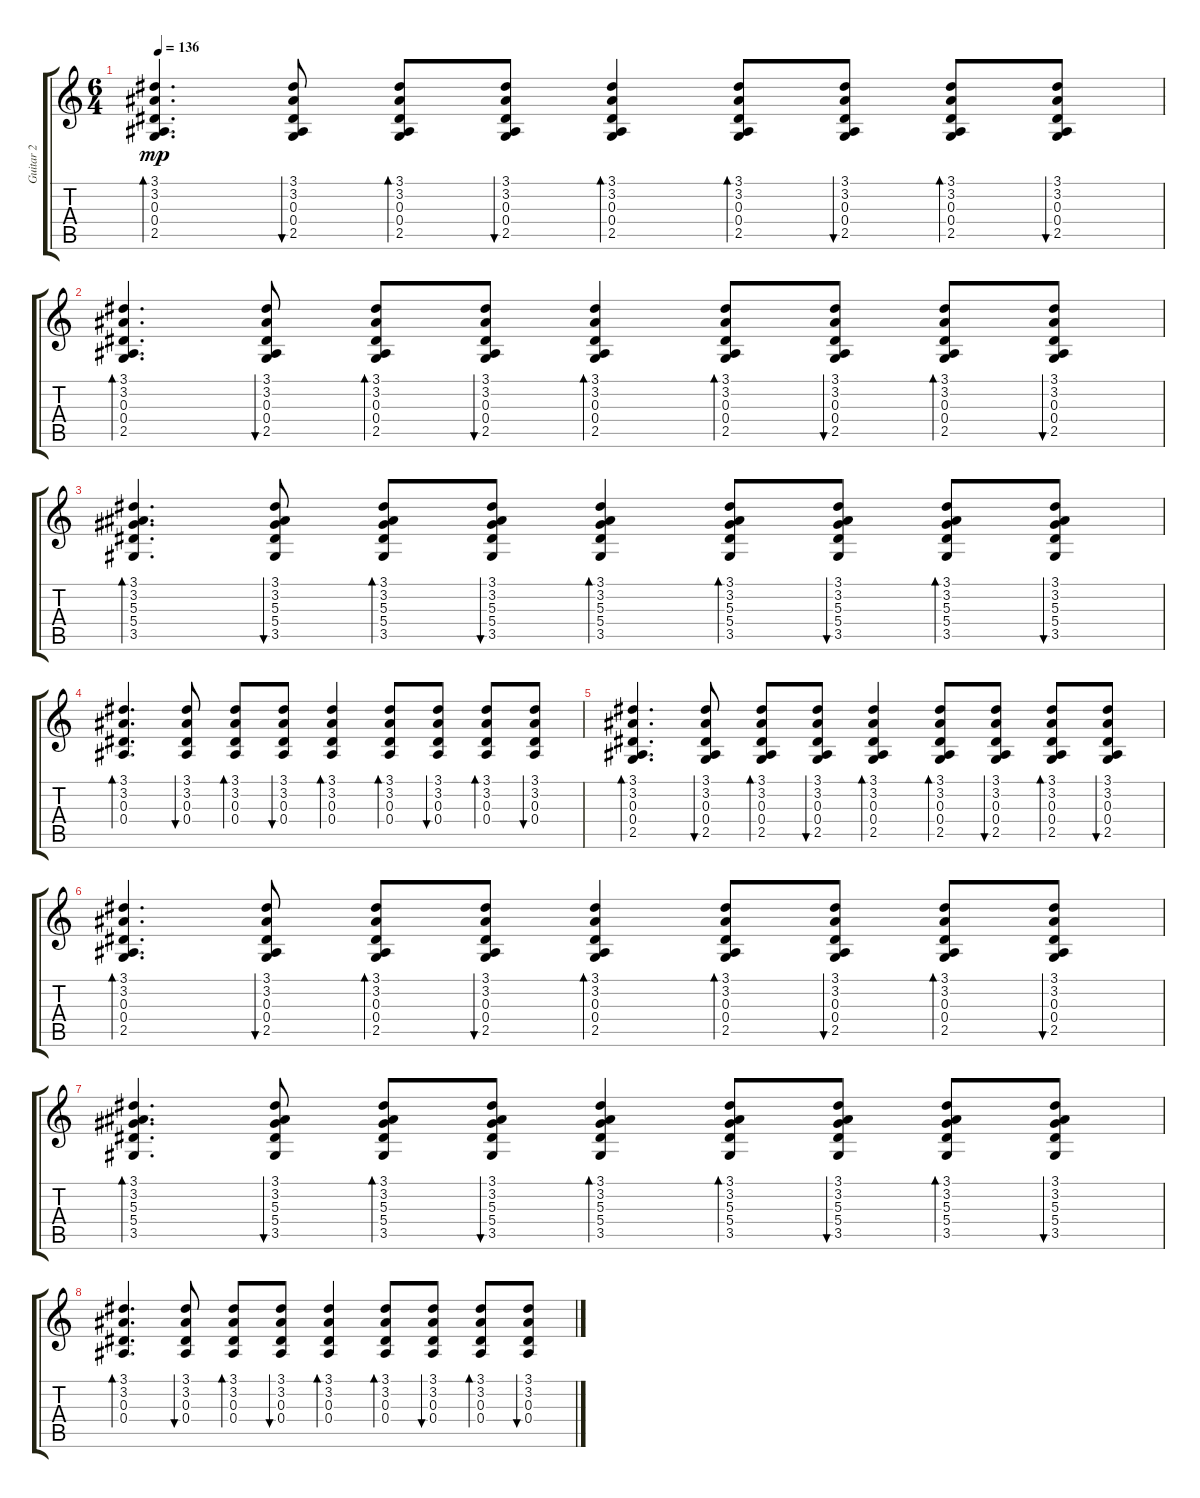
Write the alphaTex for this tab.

\track ("Guitar 2" "Guitar 2") {instrument distortionguitar}
\staff {score tabs}
\tuning (C4 G3 Eb3 Bb2 F2 C2) {hide}
\ts (6 4)
\tempo 136
\clef g2
\ks c
(3.1 3.2 0.3 0.4 2.5).4{d bd 120 dy mp} (3.1 3.2 0.3 0.4 2.5).8{bu 60} (3.1 3.2 0.3 0.4 2.5).8{bd 60} (3.1 3.2 0.3 0.4 2.5).8{bu 60} (3.1 3.2 0.3 0.4 2.5).4{bd 120} (3.1 3.2 0.3 0.4 2.5).8{bd 60} (3.1 3.2 0.3 0.4 2.5).8{bu 60} (3.1 3.2 0.3 0.4 2.5).8{bd 60} (3.1 3.2 0.3 0.4 2.5).8{bu 60} |
(3.1 3.2 0.3 0.4 2.5).4{d bd 120} (3.1 3.2 0.3 0.4 2.5).8{bu 60} (3.1 3.2 0.3 0.4 2.5).8{bd 60} (3.1 3.2 0.3 0.4 2.5).8{bu 60} (3.1 3.2 0.3 0.4 2.5).4{bd 120} (3.1 3.2 0.3 0.4 2.5).8{bd 60} (3.1 3.2 0.3 0.4 2.5).8{bu 60} (3.1 3.2 0.3 0.4 2.5).8{bd 60} (3.1 3.2 0.3 0.4 2.5).8{bu 60} |
(3.1 3.2 5.3 5.4 3.5).4{d bd 120} (3.1 3.2 5.3 5.4 3.5).8{bu 60} (3.1 3.2 5.3 5.4 3.5).8{bd 60} (3.1 3.2 5.3 5.4 3.5).8{bu 60} (3.1 3.2 5.3 5.4 3.5).4{bd 120} (3.1 3.2 5.3 5.4 3.5).8{bd 60} (3.1 3.2 5.3 5.4 3.5).8{bu 60} (3.1 3.2 5.3 5.4 3.5).8{bd 60} (3.1 3.2 5.3 5.4 3.5).8{bu 60} |
(3.1 3.2 0.3 0.4).4{d bd 120} (3.1 3.2 0.3 0.4).8{bu 60} (3.1 3.2 0.3 0.4).8{bd 60} (3.1 3.2 0.3 0.4).8{bu 60} (3.1 3.2 0.3 0.4).4{bd 120} (3.1 3.2 0.3 0.4).8{bd 60} (3.1 3.2 0.3 0.4).8{bu 60} (3.1 3.2 0.3 0.4).8{bd 60} (3.1 3.2 0.3 0.4).8{bu 60} |
(3.1 3.2 0.3 0.4 2.5).4{d bd 120} (3.1 3.2 0.3 0.4 2.5).8{bu 60} (3.1 3.2 0.3 0.4 2.5).8{bd 60} (3.1 3.2 0.3 0.4 2.5).8{bu 60} (3.1 3.2 0.3 0.4 2.5).4{bd 120} (3.1 3.2 0.3 0.4 2.5).8{bd 60} (3.1 3.2 0.3 0.4 2.5).8{bu 60} (3.1 3.2 0.3 0.4 2.5).8{bd 60} (3.1 3.2 0.3 0.4 2.5).8{bu 60} |
(3.1 3.2 0.3 0.4 2.5).4{d bd 120} (3.1 3.2 0.3 0.4 2.5).8{bu 60} (3.1 3.2 0.3 0.4 2.5).8{bd 60} (3.1 3.2 0.3 0.4 2.5).8{bu 60} (3.1 3.2 0.3 0.4 2.5).4{bd 120} (3.1 3.2 0.3 0.4 2.5).8{bd 60} (3.1 3.2 0.3 0.4 2.5).8{bu 60} (3.1 3.2 0.3 0.4 2.5).8{bd 60} (3.1 3.2 0.3 0.4 2.5).8{bu 60} |
(3.1 3.2 5.3 5.4 3.5).4{d bd 120} (3.1 3.2 5.3 5.4 3.5).8{bu 60} (3.1 3.2 5.3 5.4 3.5).8{bd 60} (3.1 3.2 5.3 5.4 3.5).8{bu 60} (3.1 3.2 5.3 5.4 3.5).4{bd 120} (3.1 3.2 5.3 5.4 3.5).8{bd 60} (3.1 3.2 5.3 5.4 3.5).8{bu 60} (3.1 3.2 5.3 5.4 3.5).8{bd 60} (3.1 3.2 5.3 5.4 3.5).8{bu 60} |
(3.1 3.2 0.3 0.4).4{d bd 120} (3.1 3.2 0.3 0.4).8{bu 60} (3.1 3.2 0.3 0.4).8{bd 60} (3.1 3.2 0.3 0.4).8{bu 60} (3.1 3.2 0.3 0.4).4{bd 120} (3.1 3.2 0.3 0.4).8{bd 60} (3.1 3.2 0.3 0.4).8{bu 60} (3.1 3.2 0.3 0.4).8{bd 60} (3.1 3.2 0.3 0.4).8{bu 60}
